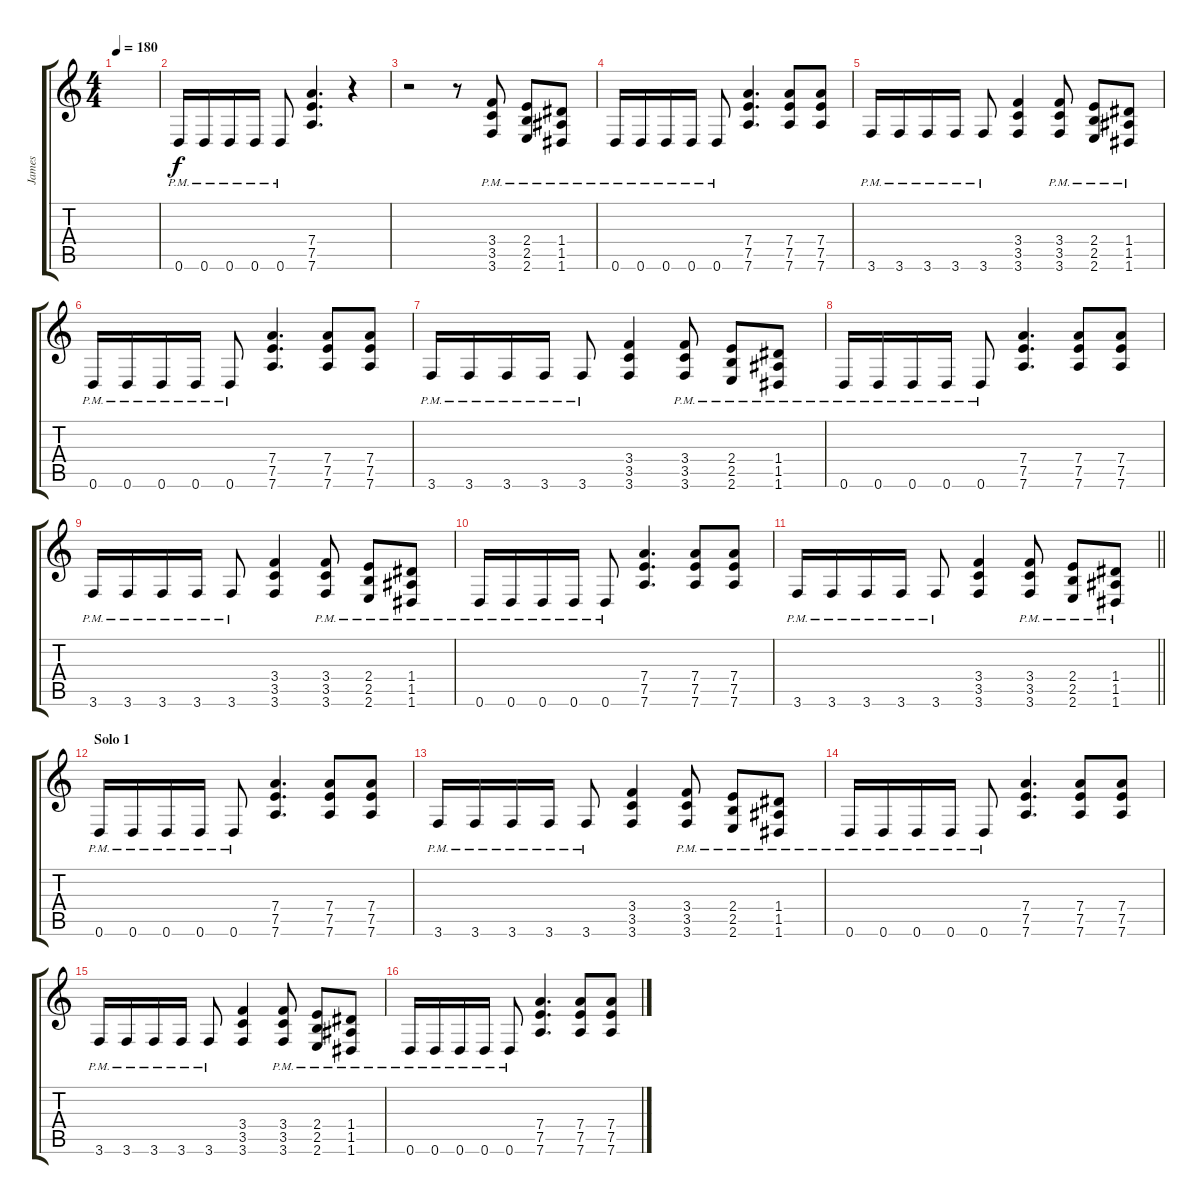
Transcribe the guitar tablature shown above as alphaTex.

\track ("James" "James") {instrument distortionguitar}
\staff {score tabs}
\tuning (E4 B3 G3 D3 A2 D2) {hide}
\ts (4 4)
\tempo 180
\clef g2
\ks c
|
0.6{pm}.16 0.6{pm}.16 0.6{pm}.16 0.6{pm}.16 0.6{pm}.8 (7.4 7.5 7.6).4{d} r.4 |
r.2 r.8 (3.4{pm} 3.5{pm} 3.6{pm}).8 (2.4{pm} 2.5{pm} 2.6{pm}).8 (1.4{pm} 1.5{pm} 1.6{pm}).8 |
0.6{pm}.16 0.6{pm}.16 0.6{pm}.16 0.6{pm}.16 0.6{pm}.8 (7.4 7.5 7.6).4{d} (7.4 7.5 7.6).8 (7.4 7.5 7.6).8 |
3.6{pm}.16 3.6{pm}.16 3.6{pm}.16 3.6{pm}.16 3.6{pm}.8 (3.4 3.5 3.6).4 (3.4{pm} 3.5{pm} 3.6{pm}).8 (2.4{pm} 2.5{pm} 2.6{pm}).8 (1.4{pm} 1.5{pm} 1.6{pm}).8 |
0.6{pm}.16 0.6{pm}.16 0.6{pm}.16 0.6{pm}.16 0.6{pm}.8 (7.4 7.5 7.6).4{d} (7.4 7.5 7.6).8 (7.4 7.5 7.6).8 |
3.6{pm}.16 3.6{pm}.16 3.6{pm}.16 3.6{pm}.16 3.6{pm}.8 (3.4 3.5 3.6).4 (3.4{pm} 3.5{pm} 3.6{pm}).8 (2.4{pm} 2.5{pm} 2.6{pm}).8 (1.4{pm} 1.5{pm} 1.6{pm}).8 |
0.6{pm}.16 0.6{pm}.16 0.6{pm}.16 0.6{pm}.16 0.6{pm}.8 (7.4 7.5 7.6).4{d} (7.4 7.5 7.6).8 (7.4 7.5 7.6).8 |
3.6{pm}.16 3.6{pm}.16 3.6{pm}.16 3.6{pm}.16 3.6{pm}.8 (3.4 3.5 3.6).4 (3.4{pm} 3.5{pm} 3.6{pm}).8 (2.4{pm} 2.5{pm} 2.6{pm}).8 (1.4{pm} 1.5{pm} 1.6{pm}).8 |
0.6{pm}.16 0.6{pm}.16 0.6{pm}.16 0.6{pm}.16 0.6{pm}.8 (7.4 7.5 7.6).4{d} (7.4 7.5 7.6).8 (7.4 7.5 7.6).8 |
\barLineRight lightlight
3.6{pm}.16 3.6{pm}.16 3.6{pm}.16 3.6{pm}.16 3.6{pm}.8 (3.4 3.5 3.6).4 (3.4{pm} 3.5{pm} 3.6{pm}).8 (2.4{pm} 2.5{pm} 2.6{pm}).8 (1.4{pm} 1.5{pm} 1.6{pm}).8 |
\section ("" "Solo 1")
0.6{pm}.16 0.6{pm}.16 0.6{pm}.16 0.6{pm}.16 0.6{pm}.8 (7.4 7.5 7.6).4{d} (7.4 7.5 7.6).8 (7.4 7.5 7.6).8 |
3.6{pm}.16 3.6{pm}.16 3.6{pm}.16 3.6{pm}.16 3.6{pm}.8 (3.4 3.5 3.6).4 (3.4{pm} 3.5{pm} 3.6{pm}).8 (2.4{pm} 2.5{pm} 2.6{pm}).8 (1.4{pm} 1.5{pm} 1.6{pm}).8 |
0.6{pm}.16 0.6{pm}.16 0.6{pm}.16 0.6{pm}.16 0.6{pm}.8 (7.4 7.5 7.6).4{d} (7.4 7.5 7.6).8 (7.4 7.5 7.6).8 |
3.6{pm}.16 3.6{pm}.16 3.6{pm}.16 3.6{pm}.16 3.6{pm}.8 (3.4 3.5 3.6).4 (3.4{pm} 3.5{pm} 3.6{pm}).8 (2.4{pm} 2.5{pm} 2.6{pm}).8 (1.4{pm} 1.5{pm} 1.6{pm}).8 |
0.6{pm}.16 0.6{pm}.16 0.6{pm}.16 0.6{pm}.16 0.6{pm}.8 (7.4 7.5 7.6).4{d} (7.4 7.5 7.6).8 (7.4 7.5 7.6).8
